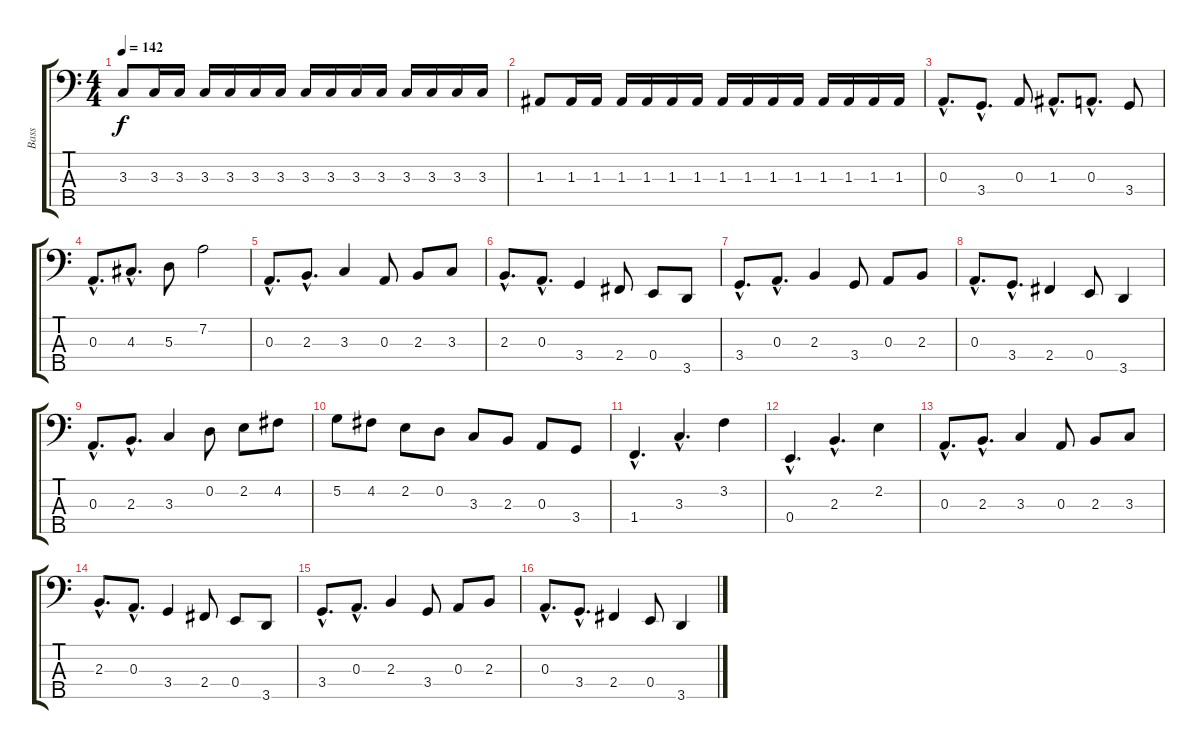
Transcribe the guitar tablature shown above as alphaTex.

\track ("Bass" "Bass") {instrument electricbassfinger}
\staff {score tabs}
\tuning (G2 D2 A1 E1 B0) {hide}
\ts (4 4)
\tempo 142
\clef f4
\ks c
3.3.8{dy f} 3.3.16 3.3.16 3.3.16 3.3.16 3.3.16 3.3.16 3.3.16 3.3.16 3.3.16 3.3.16 3.3.16 3.3.16 3.3.16 3.3.16 |
1.3.8 1.3.16 1.3.16 1.3.16 1.3.16 1.3.16 1.3.16 1.3.16 1.3.16 1.3.16 1.3.16 1.3.16 1.3.16 1.3.16 1.3.16 |
0.3{hac}.8{d} 3.4{hac}.8{d} 0.3.8 1.3{hac}.8{d} 0.3{hac}.8{d} 3.4.8 |
0.3{hac}.8{d} 4.3{hac}.8{d} 5.3.8 7.2.2 |
0.3{hac}.8{d} 2.3{hac}.8{d} 3.3.4 0.3.8 2.3.8 3.3.8 |
2.3{hac}.8{d} 0.3{hac}.8{d} 3.4.4 2.4.8 0.4.8 3.5.8 |
3.4{hac}.8{d} 0.3{hac}.8{d} 2.3.4 3.4.8 0.3.8 2.3.8 |
0.3{hac}.8{d} 3.4{hac}.8{d} 2.4.4 0.4.8 3.5.4 |
0.3{hac}.8{d} 2.3{hac}.8{d} 3.3.4 0.2.8 2.2.8 4.2.8 |
5.2.8 4.2.8 2.2.8 0.2.8 3.3.8 2.3.8 0.3.8 3.4.8 |
1.4{hac}.4{d} 3.3{hac}.4{d} 3.2.4 |
0.4{hac}.4{d} 2.3{hac}.4{d} 2.2.4 |
0.3{hac}.8{d} 2.3{hac}.8{d} 3.3.4 0.3.8 2.3.8 3.3.8 |
2.3{hac}.8{d} 0.3{hac}.8{d} 3.4.4 2.4.8 0.4.8 3.5.8 |
3.4{hac}.8{d} 0.3{hac}.8{d} 2.3.4 3.4.8 0.3.8 2.3.8 |
0.3{hac}.8{d} 3.4{hac}.8{d} 2.4.4 0.4.8 3.5.4
